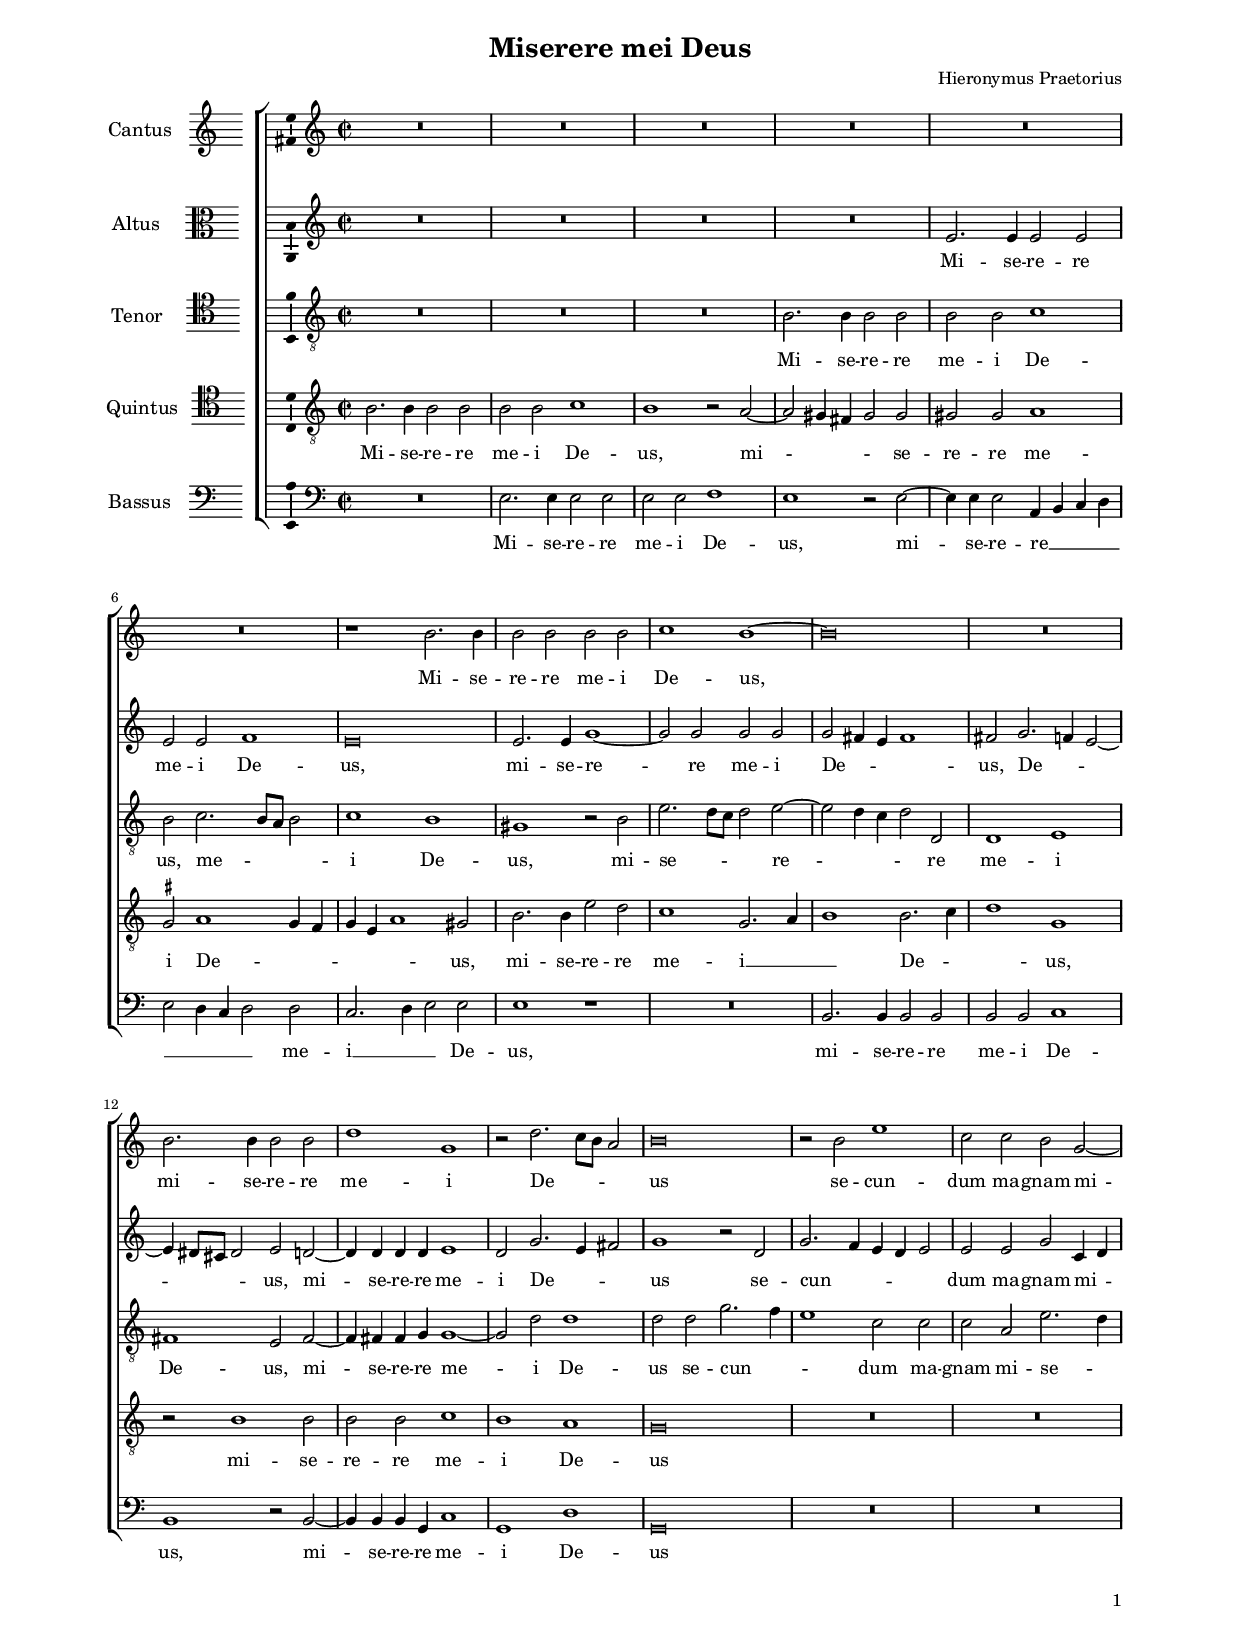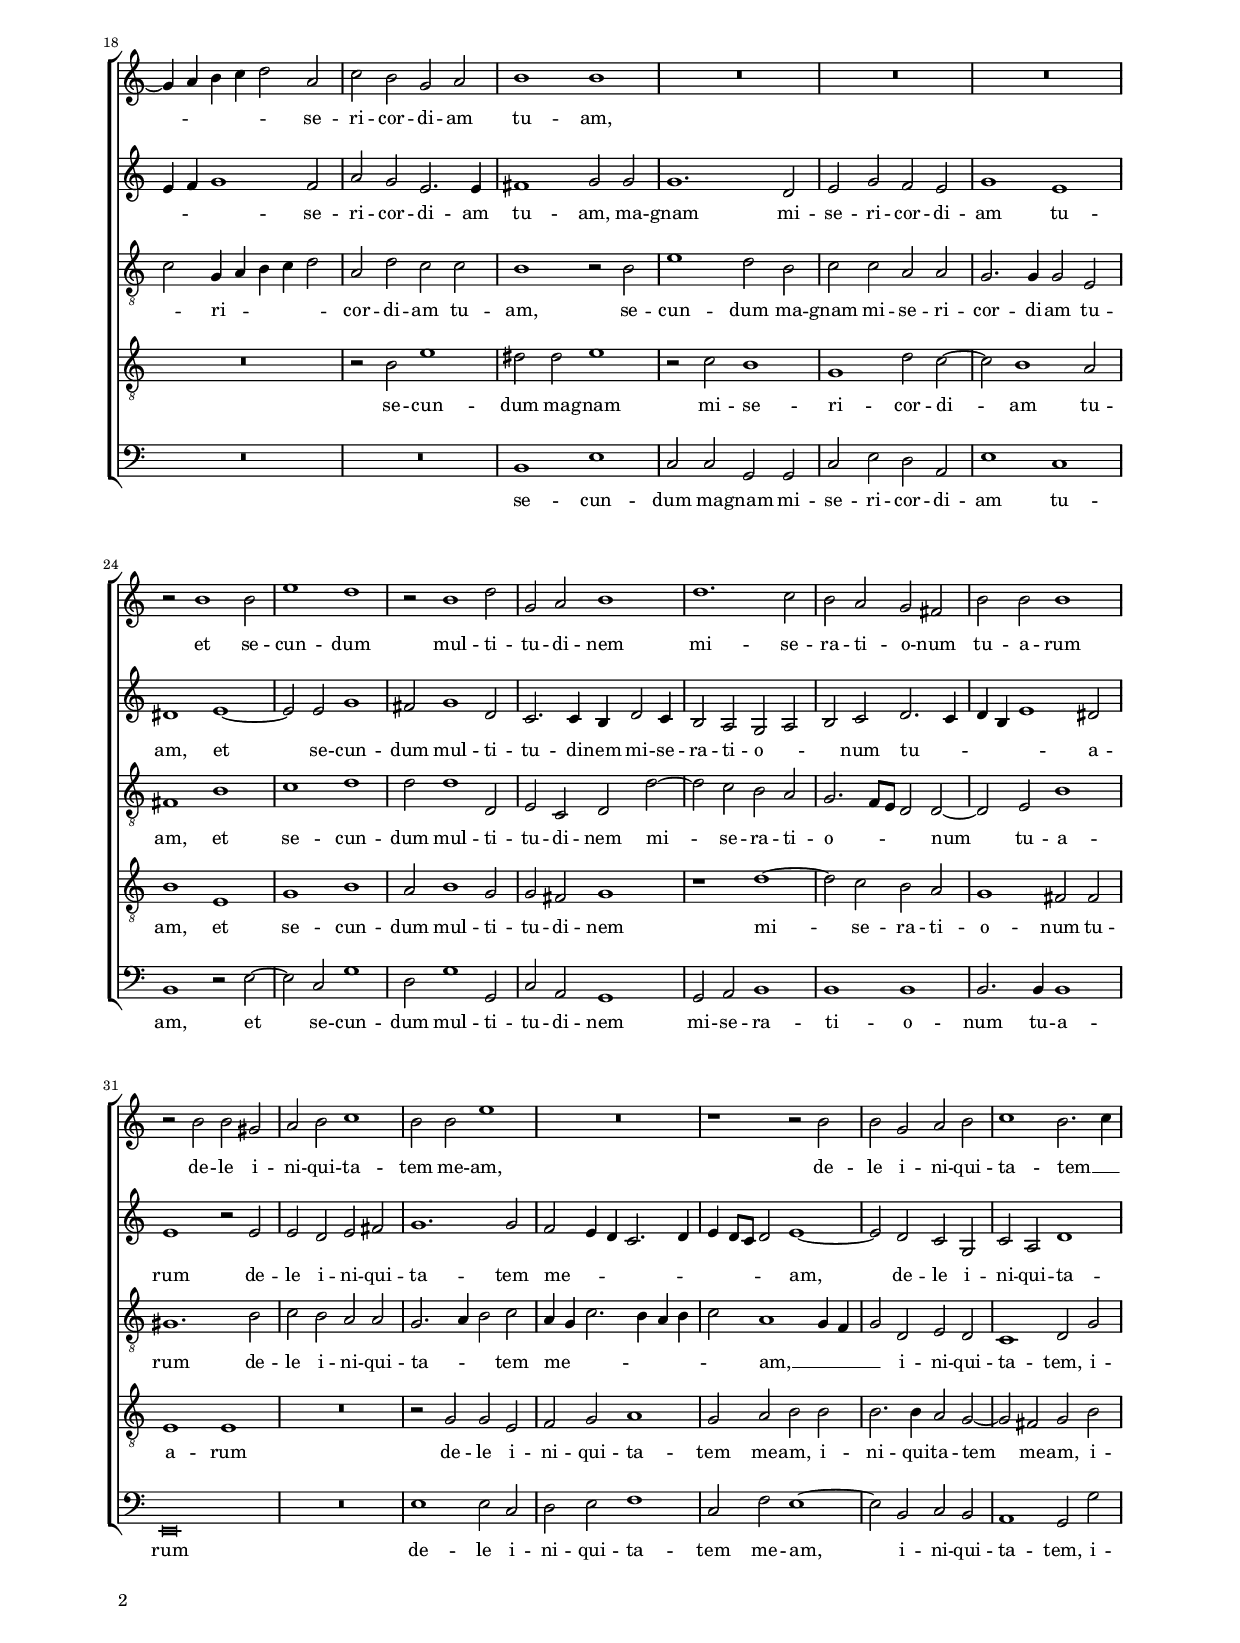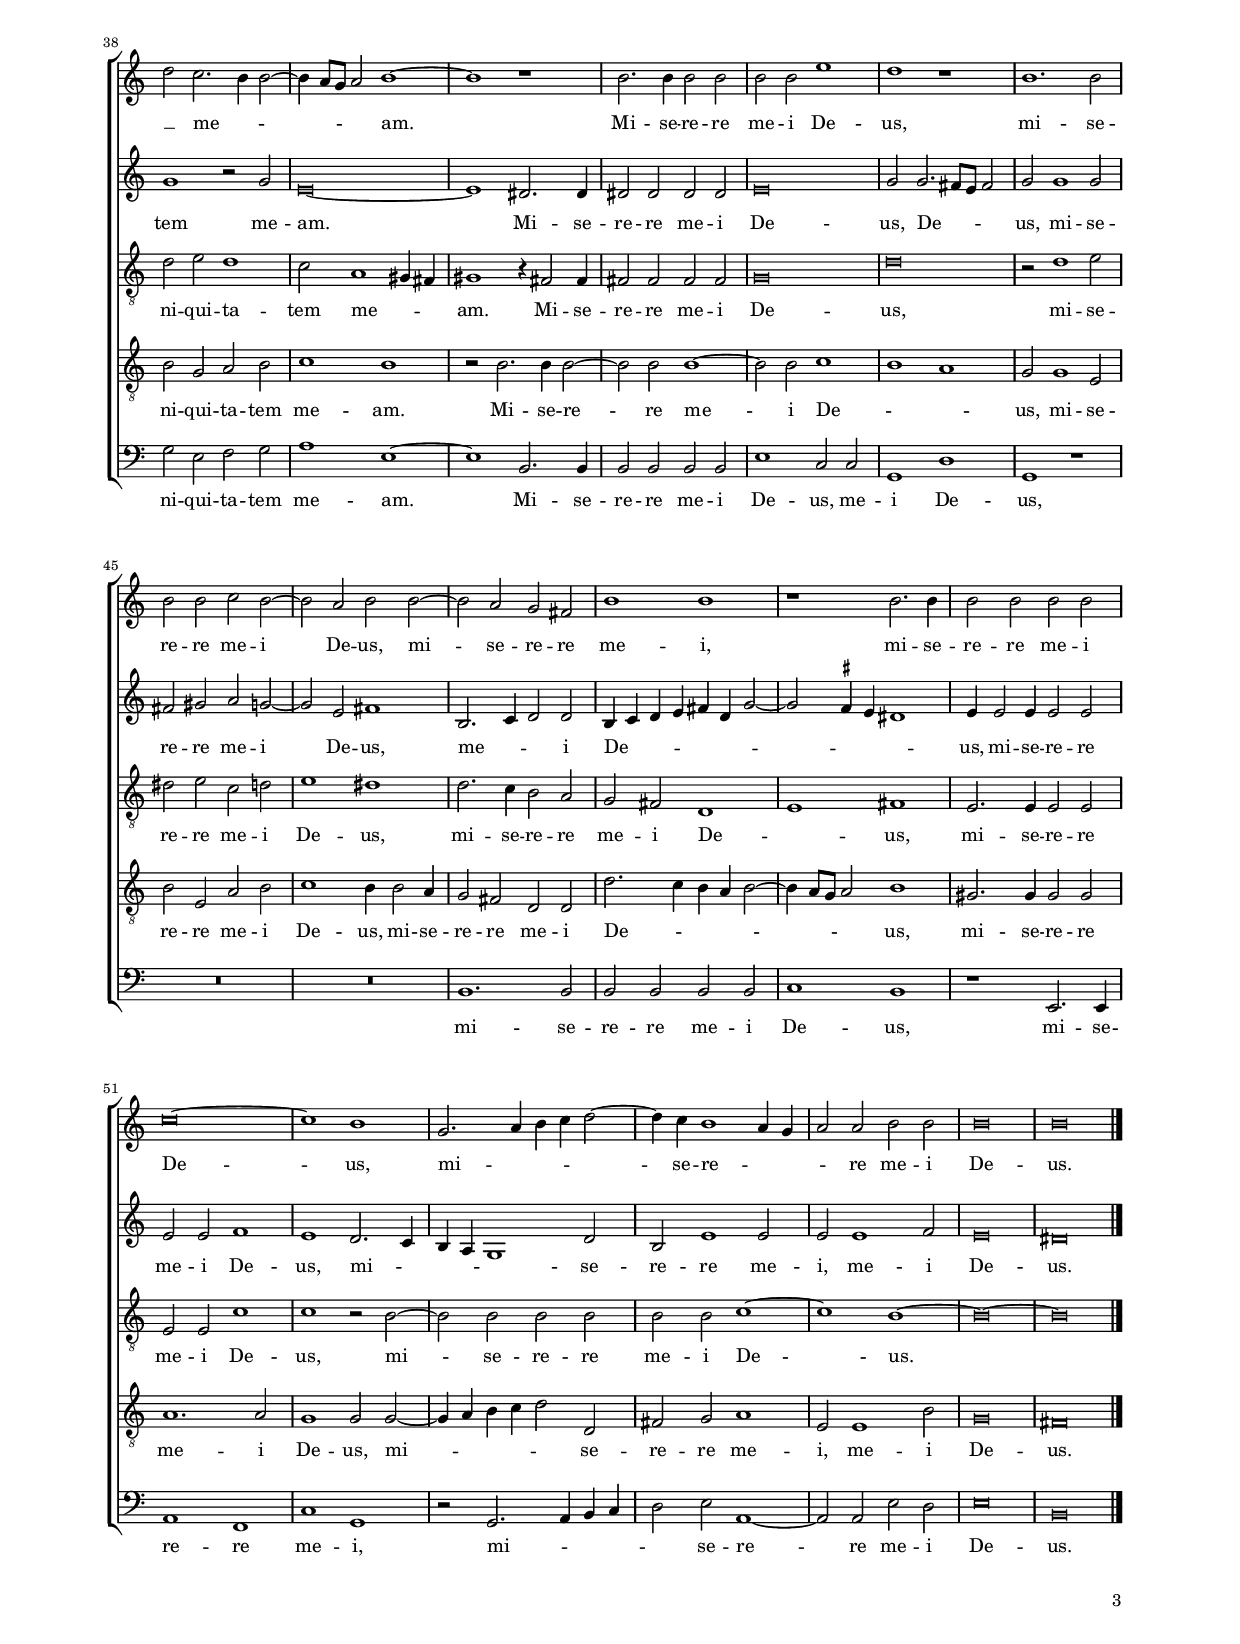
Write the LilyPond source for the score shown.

\header
{
  title="Miserere mei Deus"
  composer="Hieronymus Praetorius"
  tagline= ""
}

\version "2.24.2"
\language deutsch
#(set-global-staff-size 15)
% #(set-default-paper-size "letter")
#(ly:set-option 'point-and-click #f)


\paper
	{
	top-margin = 1.8 \cm
	bottom-margin = 1.2 \cm
	left-margin = 2 \cm
	right-margin = 2 \cm
	ragged-bottom = ##f
	ragged-last-bottom = ##f
	print-page-number = ##f
	system-system-spacing = #'((basic-distance . 17) (minimum-distance . 14) (padding . 7) (strechability . 150))
	oddFooterMarkup=\markup   \fill-line { "" \fromproperty #'page:page-number-string }
	evenFooterMarkup=\markup  \fill-line { \fromproperty #'page:page-number-string "" }
	last-bottom-spacing = #'((basic-distance . 12) (minimum-distance . 7) (padding . 4))
%	systems-per-page = 3
%	page-count = 3
%	min-systems-per-page = 3
	markup-system-spacing.basic-distance = #12
%	print-all-headers = ##t
%	print-first-page-number = ##t
%	first-page-number = 1
	}

	
global = {
	\key c \major
	\time 2/2 \set Score.measureLength = #(ly:make-moment 2/1)
	\set Score.tempoHideNote = ##t
	\tempo 2 = 85
	\skip 1*2*57 \bar "|."
	}

	ficta = { \once \set suggestAccidentals = ##t }

	forget = #(define-music-function (music) (ly:music?) #{
		\accidentalStyle forget
		$music
		\accidentalStyle default
		#})


incipitcantus = \markup { \score {
	{
	\set Staff.instrumentName = \markup { \fontsize #1 "Cantus" }
	\key c \major
	\clef violin
	s4 \bar ""
	}
	\layout  {
	raggedright = ##t
	indent = 1.6 \cm
	line-width = 2.5\cm
	\context { \Staff \remove Time_signature_engraver }
	\override Staff.Clef.Y-extent = #'(0 . 0)
	}} \hspace #1 }

	  
incipitaltus = \markup { \score {
	{
	\set Staff.instrumentName = \markup { \fontsize #1 "Altus" }
	\key c \major
	\clef alto
	s4 \bar ""
	}
	\layout  {
	raggedright = ##t
	indent = 1.6 \cm
	line-width = 2.5\cm
	\context { \Staff \remove Time_signature_engraver }
	\override Staff.Clef.Y-extent = #'(0 . 0)
	}} \hspace #1 }


incipittenor = \markup { \score {
	{
	\set Staff.instrumentName = \markup { \fontsize #1 "Tenor" }
	\key c \major
	\clef tenor
	s4 \bar ""
	}
	\layout  {
	raggedright = ##t
	indent = 1.6 \cm
	line-width = 2.5\cm
	\context { \Staff \remove Time_signature_engraver }
	\override Staff.Clef.Y-extent = #'(0 . 0)
	}} \hspace #1 }
	  
	  
incipitquintus = \markup { \score {
	{
	\set Staff.instrumentName = \markup { \fontsize #1 "Quintus" }
	\key c \major
	\clef tenor
	s4 \bar ""
	}
	\layout  {
	raggedright = ##t
	indent = 1.6 \cm
	line-width = 2.5\cm
	\context { \Staff \remove Time_signature_engraver }
	\override Staff.Clef.Y-extent = #'(0 . 0)
	}} \hspace #1 }
	  
	  
incipitbassus = \markup { \score {
	{
	\set Staff.instrumentName = \markup { \fontsize #1 "Bassus" }
	\key c \major
	\clef bass
	s4 \bar ""
	}
	\layout  {
	raggedright = ##t
	indent = 1.6 \cm
	line-width = 2.5\cm
	\context { \Staff \remove Time_signature_engraver }
	\override Staff.Clef.Y-extent = #'(0 . 0)
	}} \hspace #1 }


cantus =  \relative c''
	{
	R\breve
	R\breve
	R\breve
	R\breve
%5
	R\breve |
	R\breve
	r1 h2. h4
	h2 h h h
	c1 h~
%10
	h\breve |
	R\breve
	h2. h4 h2 h
	d1 g,
	r2 d'2. c8 h a2
%15
	h\breve |
	r2 h e1
	c2 c h g~
	g4 a h c d2 a
	c2 h g a
%20
	h1 h |
	R\breve
	R\breve
	R\breve
	r2 h1 h2
%25
	e1 d |
	r2 h1 d2
	g,2 a h1
	d1. c2
	h2 a g fis
%30
	h2 h h1 |
	r2 h h gis
	a2 h c1
	h2 h e1
	R\breve
%35
	r1 r2 h |
	h2 g a h
	c1 h2. c4
	d2 c2. h4 h2~
	h4 a8 g a2 h1~
%40
	h1 r |
	h2. h4 h2 h
	h2 h e1
	d1 r
	h1. h2
%45
	h2 h c h~ |
	h2 a h h~
	h2 a g fis
	h1 h
	r1 h2. h4
%50
	h2 h h h |
	c\breve~
	c1 h
	g2. a4 h c d2~
	d4 c h1 a4 g
%55
	a2 a h h |
	h\breve
	h\breve |
	}


altus =  \relative c'
	{
	R\breve
	R\breve
	R\breve
	R\breve
%5
	e2. e4 e2 e |
	e2 e f1
	e\breve
	e2. e4 g1~
	g2 g g g
%10
	g2 fis4 e fis1 |
	fis2 g2. f4 e2~
	e4 dis8 cis dis2 e2 d~
	d4 d d d e1
	d2 g2. e4 fis2
%15
	g1 r2 d |
	g2. f4 e d e2
	e2 e g c,4 d
	e4 f g1 f2
	a2 g e2. e4
%20
	fis1 g2 g |
	g1. d2
	e2 g f e
	g1 e
	dis1 e~
%25
	e2 e g1 |
	fis2 g1 d2
	c2. c4 h d2 c4
	h2 a g a
	h2 c d2. c4
%30
	d4 h e1 dis2 |
	e1 r2 e
	e2 d e fis
	g1. g2
	f2 e4 d c2. d4
%35
	e4 d8 c d2 e1~ |
	e2 d c g
	c2 a d1
	g1 r2 g
	e\breve~
%40
	e1 dis2. dis4 |
	dis2 dis dis dis
	e\breve
	g2 g2. fis8 e fis2
	g2 g1 g2
%45
	fis2 gis a g~ |
	g2 e fis1
	h,2. c4 d2 d
	h4 c d e fis d g2~
	g2 \ficta fis4 e dis1
%50
	e4 e2 e4 e2 e |
	e2 e f1
	e1 d2. c4
	h4 a g1 d'2
	h2 e1 e2
%55
	e2 e1 f2 |
	e\breve
	dis\breve |
	}


tenor =  \relative c'
	{
	R\breve
	R\breve
	R\breve
	h2. h4 h2 h
%5
	h2 h c1 |
	h2 c2. h8 a h2
	c1 h
	gis1 r2 h
	e2. d8 c d2 e~
%10
	e2 d4 c d2 d, |
	d1 e
	fis1 e2 fis~
	fis4 fis fis g g1~
	g2 d' d1
%15
	d2 d g2. f4 |
	e1 c2 c
	c2 a e'2. d4
	c2 g4 a h c d2
	a2 d c c
%20
	h1 r2 h |
	e1 d2 h
	c2 c a a
	g2. g4 g2 e
	fis1 h
%25
	c1 d |
	d2 d1 d,2
	e2 c d d'~
	d2 c h a
	g2. f8 e d2 d~
%30
	d2 e h'1 |
	gis1. h2
	c2 h a a
	g2. a4 h2 c
	a4 g c2. h4 a h
%35
	c2 a1 g4 f |
	g2 d e d
	c1 d2 g
	d'2 e d1
	c2 a1 gis4 fis
%40
	gis1 r4 fis2 fis4 |
	fis2 fis fis fis
	g\breve
	d'\breve
	r2 d1 e2
%45
	dis2 e c d |
	e1 dis1
	d2. c4 h2 a
	g2 fis d1
	e1 fis
%50
	e2. e4 e2 e |
	e2 e c'1
	c1 r2 h~
	h2 h h h
	h2 h c1~
%55
	c1 h~ |
	h\breve~
	h\breve |
	}


quintus  =  \relative c'
	{
	h2. h4 h2 h
	h2 h c1
	h1 r2 a~
	a2 gis4 fis gis2 gis
%5
	gis2 gis a1 |
	\ficta gis2 a1 \forget g4 f
	g4 e a1 gis2
	h2. h4 e2 d
	c1 g2. a4
%10
	h1 h2. c4 |
	d1 g,
	r2 h1 h2
	h2 h c1
	h1 a
%15
	g\breve |
	R\breve
	R\breve
	R\breve
	r2 h e1
%20
	dis2 dis e1 |
	r2 c h1
	g1 d'2 c~
	c2 h1 a2
	h1 e,
%25
	g1 h |
	a2 h1 g2
	g2 fis g1
	r1 d'~
	d2 c h a
%30
	g1 fis2 fis |
	e1 e
	R\breve
	r2 g g e
	f2 g a1
%35
	g2 a h h |
	h2. h4 a2 g~
	g2 fis g h
	h2 g a h
	c1 h
%40
	r2 h2. h4 h2~ |
	h2 h h1~
	h2 h c1
	h1 a
	g2 g1 e2
%45
	h'2 e, a h |
	c1 h4 h2 a4
	g2 fis d d
	d'2. c4 h a h2~
	h4 a8 g a2 h1
%50
	gis2. gis4 gis2 gis |
	a1. a2
	g1 g2 g~
	g4 a h c d2 d,
	fis2 g a1
%55
	e2 e1 h'2 |
	g\breve
	fis\breve |
	}


bassus  =  \relative c
	{
	R\breve
	e2. e4 e2 e
	e2 e f1
	e1 r2 e~
%5
	e4 e e2 a,4 h c d |
	e2 d4 c d2 d
	c2. d4 e2 e
	e1 r
	R\breve
%10
	h2. h4 h2 h |
	h2 h c1
	h1 r2 h~
	h4 h h g c1
	g1 d'
%15
	g,\breve |
	R\breve
	R\breve
	R\breve
	R\breve
%20
	h1 e |
	c2 c g g
	c2 e d a
	e'1 c
	h1 r2 e~
%25
	e2 c g'1 |
	d2 g1 g,2
	c2 a g1
	g2 a h1
	h1 h
%30
	h2. h4 h1 |
	e,\breve
	R\breve
	e'1 e2 c
	d2 e f1
%35
	c2 f e1~ |
	e2 h c h
	a1 g2 g'
	g2 e f g
	a1 e~
%40
	e1 h2. h4 |
	h2 h h h
	e1 c2 c
	g1 d'
	g,1 r
%45
	R\breve |
	R\breve
	h1. h2
	h2 h h h
	c1 h
%50
	r1 e,2. e4 |
	a1 f
	c'1 g
	r2 g2. a4 h c
	d2 e a,1~
%55
	a2 a e'2 d |
	e\breve
	h\breve |
	}


lyricscantus = \lyricmode {
	Mi -- se -- re -- re me -- i De -- us,
	mi -- se -- re -- re me -- i De -- _ _ _ us
	se -- cun -- dum ma -- gnam mi -- _ _ _ _ se -- ri -- cor -- di -- am tu -- am,
	et se -- cun -- dum mul -- ti -- tu -- di -- nem mi -- se -- ra -- ti -- o -- num tu -- a -- rum
	de -- le i -- ni -- qui -- ta -- tem me -- am,
	de -- le i -- ni -- qui -- ta -- tem __ _ _ me -- _ _ _ _ _ am.
	Mi -- se -- re -- re me -- i De -- us,
	mi -- se -- re -- re me -- i De -- us,
	mi -- se -- re -- re me -- i,
	mi -- se -- re -- re me -- i De -- us,
	mi -- _ _ _ _ se -- re -- _ _ _ re me -- i De -- us.
	}


lyricsaltus = \lyricmode {
	Mi -- se -- re -- re me -- i De -- us,
	mi -- se -- re -- re me -- i De -- _ _ _ us,
	De -- _ _ _ _ _ us,
	mi -- se -- re -- re me -- i De -- _ _ us
	se -- cun -- _ _ _ _ dum ma -- gnam mi -- _ _ _ _ se -- ri -- cor -- di -- am tu -- am,
	ma -- gnam mi -- se -- ri -- cor -- di -- am tu -- am,
	et se -- cun -- dum mul -- ti -- tu -- di -- nem mi -- se -- ra -- ti -- o -- _ _ num tu -- _ _ _ _ a -- rum
	de -- le i -- ni -- qui -- ta -- tem me -- _ _ _ _ _ _ _ _ am,
	de -- le i -- ni -- qui -- ta -- tem me -- am.
	Mi -- se -- re -- re me -- i De -- us,
	De -- _ _ _ us,
	mi -- se -- re -- re me -- i De -- us,
	me -- _ _ i De -- _ _ _ _ _ _ _ _ _ us,
	mi -- se -- re -- re me -- i De -- us,
	mi -- _ _ _ _ se -- re -- re me -- i,
	me -- i De -- us.
	}


lyricstenor = \lyricmode {
	Mi -- se -- re -- re me -- i De -- us,
	me -- _ _ _ i De -- us,
	mi -- se -- _ _ _ re -- _ _ _ re me -- i De -- us,
	mi -- se -- re -- re me -- i De -- us
	se -- cun -- _ _ dum ma -- gnam mi -- se -- _ _ ri -- _ _ _ _ cor -- di -- am tu -- am,
	se -- cun -- dum ma -- gnam mi -- se -- ri -- cor -- di -- am tu -- am,
	et se -- cun -- dum mul -- ti -- tu -- di -- nem mi -- se -- ra -- ti -- o -- _ _ _ num tu -- a -- rum
	de -- le i -- ni -- qui -- ta -- _ _ tem me -- _ _ _ _ _ _ am, __ _ _ _
	i -- ni -- qui -- ta -- tem,
	i -- ni -- qui -- ta -- tem me -- _ _ am.
	Mi -- se -- re -- re me -- i De -- us,
	mi -- se -- re -- re me -- i De -- us,
	mi -- se -- re -- re me -- i De -- _ us,
	mi -- se -- re -- re me -- i De -- us,
	mi -- se -- re -- re me -- i De -- us.
	}


lyricsquintus = \lyricmode {
	Mi -- se -- re -- re me -- i De -- us,
	mi -- _ _ _ se -- re -- re me -- i De -- _ _ _ _ _ us,
	mi -- se -- re -- re me -- i __ _ _ De -- _ _ us,
	mi -- se -- re -- re me -- i De -- us
	se -- cun -- dum ma -- gnam mi -- se -- ri -- cor -- di -- am tu -- am,
	et se -- cun -- dum mul -- ti -- tu -- di -- nem mi -- se -- ra -- ti -- o -- num tu -- a -- rum
	de -- le i -- ni -- qui -- ta -- tem me -- am,
	i -- ni -- qui -- ta -- tem me -- am,
	i -- ni -- qui -- ta -- tem me -- am.
	Mi -- se -- re -- re me -- i De -- _ _ us,
	mi -- se -- re -- re me -- i De -- us,
	mi -- se -- re -- re me -- i De -- _ _ _ _ _ _ _ us,
	mi -- se -- re -- re me -- i De -- us,
	mi -- _ _ _ _ se -- re -- re me -- i,
	me -- i De -- us.
	}


lyricsbassus = \lyricmode {
	Mi -- se -- re -- re me -- i De -- us,
	mi -- se -- re -- re __ _ _ _ _ _ _ _ me -- i __ _ _ De -- us,
	mi -- se -- re -- re me -- i De -- us,
	mi -- se -- re -- re me -- i De -- us
	se -- cun -- dum ma -- gnam mi -- se -- ri -- cor -- di -- am tu -- am,
	et se -- cun -- dum mul -- ti -- tu -- di -- nem mi -- se -- ra -- ti -- o -- num tu -- a -- rum
	de -- le i -- ni -- qui -- ta -- tem me -- am,
	i -- ni -- qui -- ta -- tem,
	i -- ni -- qui -- ta -- tem me -- am.
	Mi -- se -- re -- re me -- i De -- us,
	me -- i De -- us,
	mi -- se -- re -- re me -- i De -- us,
	mi -- se -- re -- re me -- i,
	mi -- _ _ _ _ se -- re -- re me -- i De -- us.
	}


\score
{  
	\transpose c c {
	\new ChoirStaff \with { \override StaffGrouper.staff-staff-spacing.basic-distance = #12 }
	<<

	\new Staff << \global
	\new Voice="v1" {
		\set Staff.instrumentName=\incipitcantus
%		\set Staff.instrumentName= "S"
		\set Staff.midiInstrument = "reed organ"
		\clef violin
		\cantus }
	\new Lyrics \lyricsto "v1" {\lyricscantus }
	>>


	\new Staff << \global
	\new Voice="v2" {
		\set Staff.instrumentName=\incipitaltus
%		\set Staff.instrumentName= "A"
		\set Staff.midiInstrument = "reed organ"
		\clef violin % "G_8"
		\altus}
	\new Lyrics \lyricsto "v2" {\lyricsaltus }
	>>


	\new Staff << \global
	\new Voice="v3" {
		\set Staff.instrumentName=\incipittenor
%		\set Staff.instrumentName= "T"
		\set Staff.midiInstrument = "reed organ"
		\clef "G_8"
		\tenor }
	\new Lyrics \lyricsto "v3" {\lyricstenor }
	>>


	\new Staff << \global
	\new Voice="v5" {
		\set Staff.instrumentName=\incipitquintus
%		\set Staff.instrumentName= "Q"
		\set Staff.midiInstrument = "reed organ"
		\clef "G_8"
		\quintus}
	\new Lyrics \lyricsto "v5" {\lyricsquintus }
	>>


	\new Staff << \global
	\new Voice="v4" {
		\set Staff.instrumentName=\incipitbassus
%		\set Staff.instrumentName= "B"
		\set Staff.midiInstrument = "reed organ"
		\clef bass 
		\bassus }
	\new Lyrics \lyricsto "v4" {\lyricsbassus}
	>>

	>>
	} % transpose

	\layout
	{
	indent = 2.5\cm
	\context { \Lyrics \override VerticalAxisGroup.nonstaff-relatedstaff-spacing.padding = #1.4 }
%	\context { \Lyrics \override LyricText.font-size = #1 }
	\context { \Staff \override TimeSignature.break-visibility = #end-of-line-invisible }
	\context { \Staff \consists Ambitus_engraver }
	\context { \Score \override BarNumber.padding = #2 }
	\context { \Voice \override NoteHead.style = #'baroque }
	}

\midi
	{
	}

}


% EOF
